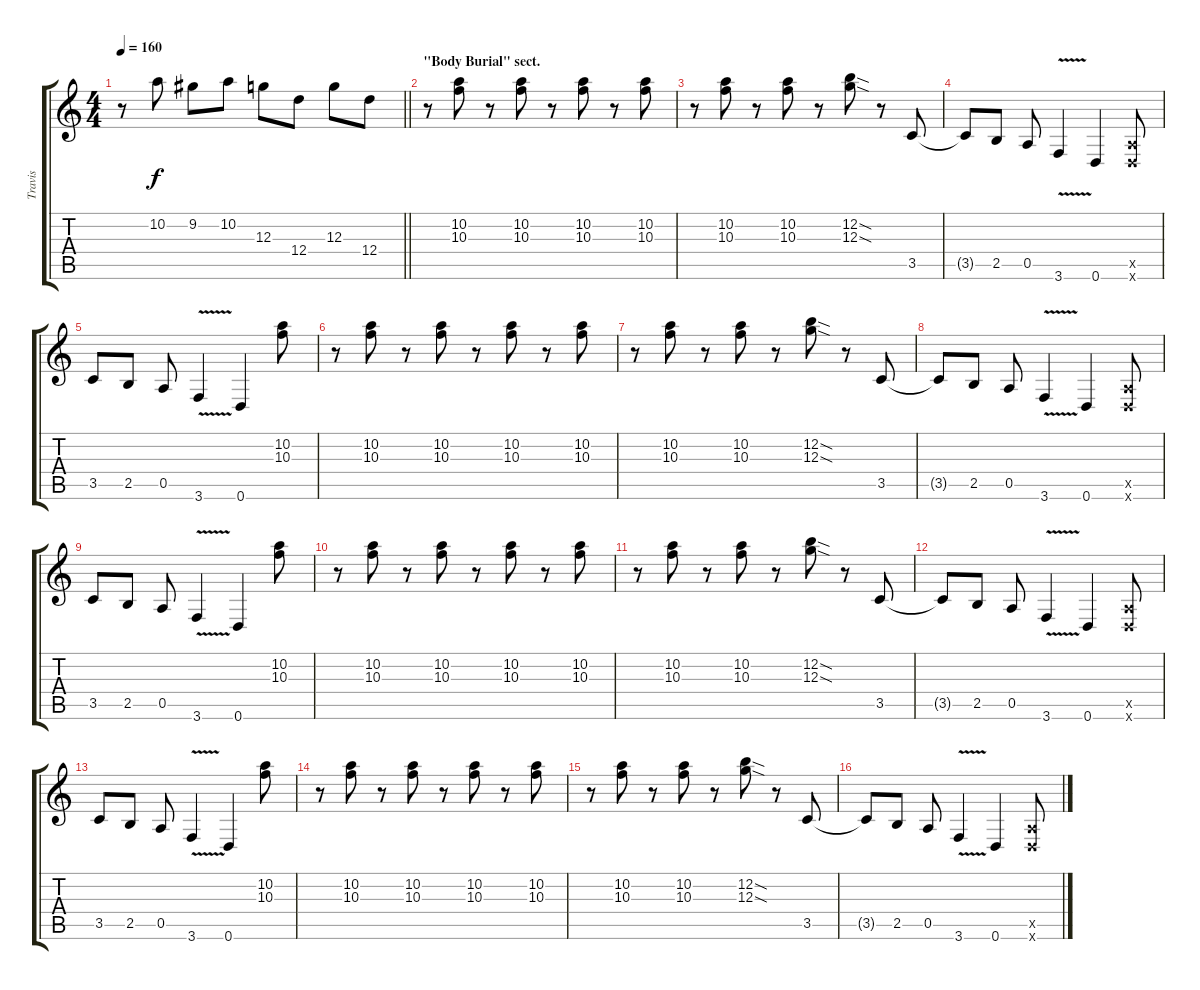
\track ("Travis" "Travis") {instrument distortionguitar}
\staff {score tabs}
\tuning (E4 B3 G3 D3 A2 D2) {hide}
\ts (4 4)
\tempo 160
\clef g2
\barLineRight lightlight
\ks c
r.8{dy f} 10.2.8 9.2.8 10.2.8 12.3.8 12.4.8 12.3.8 12.4.8 |
\section ("" "\"Body Burial\" sect.")
r.8 (10.2 10.3).8 r.8 (10.2 10.3).8 r.8 (10.2 10.3).8 r.8 (10.2 10.3).8 |
r.8 (10.2 10.3).8 r.8 (10.2 10.3).8 r.8 (12.2{sod} 12.3{sod}).8 r.8 3.5.8 |
3.5{t}.8 2.5.8 0.5.8 3.6{v}.4 0.6.4 (0.5{x} 0.6{x}).8 |
3.5.8 2.5.8 0.5.8 3.6{v}.4 0.6.4 (10.2 10.3).8 |
r.8 (10.2 10.3).8 r.8 (10.2 10.3).8 r.8 (10.2 10.3).8 r.8 (10.2 10.3).8 |
r.8 (10.2 10.3).8 r.8 (10.2 10.3).8 r.8 (12.2{sod} 12.3{sod}).8 r.8 3.5.8 |
3.5{t}.8 2.5.8 0.5.8 3.6{v}.4 0.6.4 (0.5{x} 0.6{x}).8 |
3.5.8 2.5.8 0.5.8 3.6{v}.4 0.6.4 (10.2 10.3).8 |
r.8 (10.2 10.3).8 r.8 (10.2 10.3).8 r.8 (10.2 10.3).8 r.8 (10.2 10.3).8 |
r.8 (10.2 10.3).8 r.8 (10.2 10.3).8 r.8 (12.2{sod} 12.3{sod}).8 r.8 3.5.8 |
3.5{t}.8 2.5.8 0.5.8 3.6{v}.4 0.6.4 (0.5{x} 0.6{x}).8 |
3.5.8 2.5.8 0.5.8 3.6{v}.4 0.6.4 (10.2 10.3).8 |
r.8 (10.2 10.3).8 r.8 (10.2 10.3).8 r.8 (10.2 10.3).8 r.8 (10.2 10.3).8 |
r.8 (10.2 10.3).8 r.8 (10.2 10.3).8 r.8 (12.2{sod} 12.3{sod}).8 r.8 3.5.8 |
3.5{t}.8 2.5.8 0.5.8 3.6{v}.4 0.6.4 (0.5{x} 0.6{x}).8
